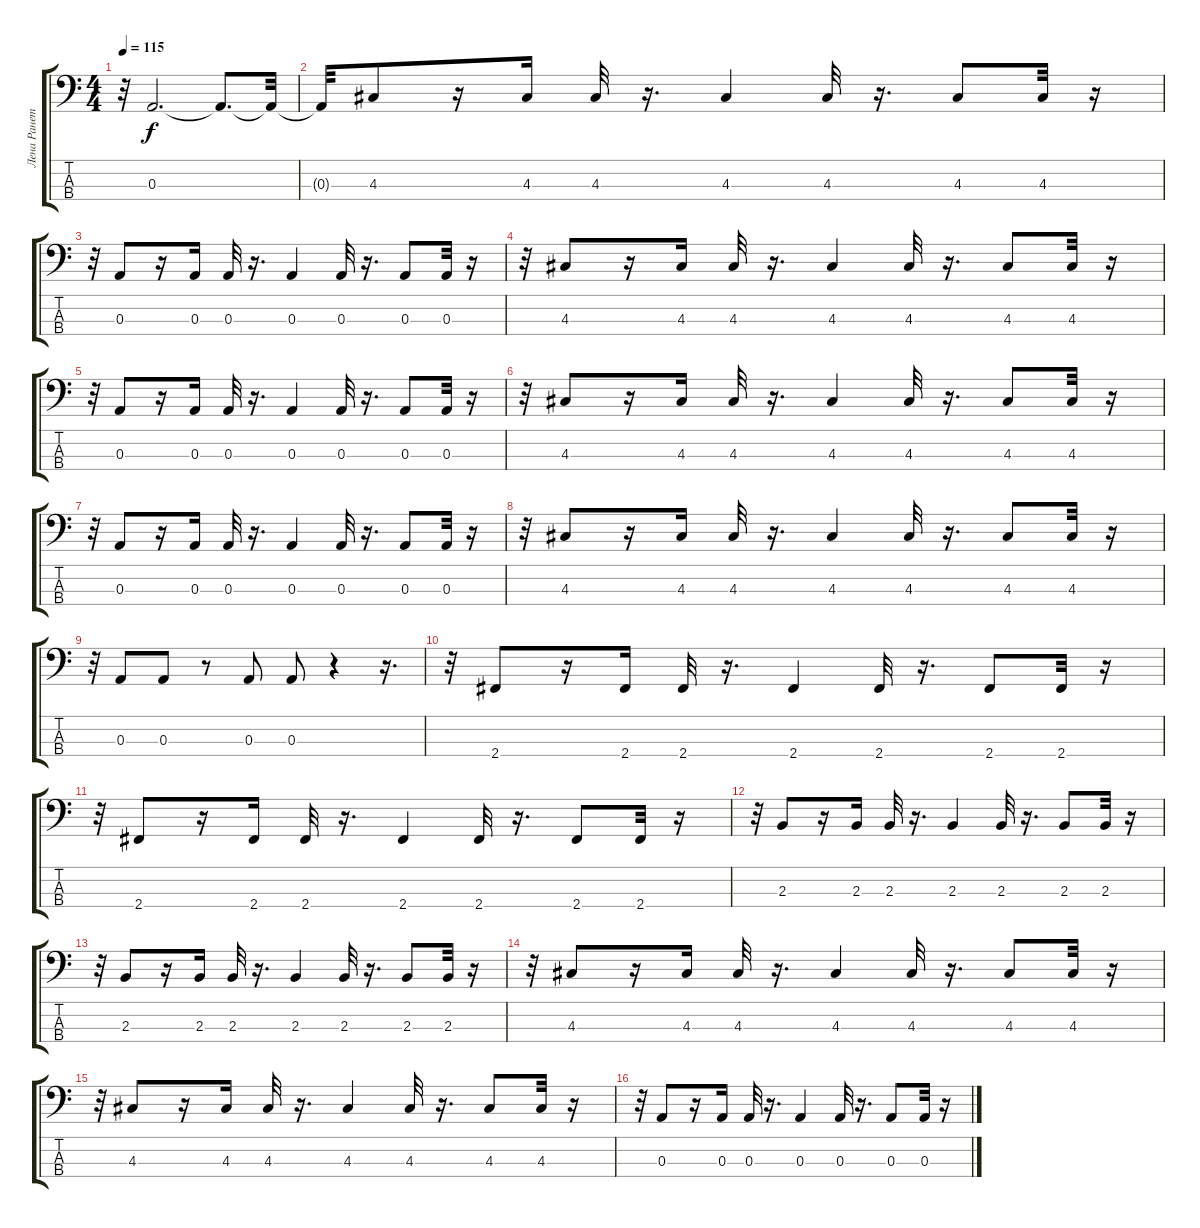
\track ("Лена Ранетка" "Лена Ранет") {instrument electricbassfinger}
\staff {score tabs}
\tuning (G2 D2 A1 E1) {hide}
\ts (4 4)
\tempo 115
\clef f4
\ks c
r.32{dy f} 0.3.2{d} 0.3{t}.8{d} 0.3{t}.32 |
0.3{t}.32 4.3.8 r.16 4.3.16 4.3.32 r.16{d} 4.3.4 4.3.32 r.16{d} 4.3.8 4.3.32 r.16 |
r.32 0.3.8 r.16 0.3.16 0.3.32 r.16{d} 0.3.4 0.3.32 r.16{d} 0.3.8 0.3.32 r.16 |
r.32 4.3.8 r.16 4.3.16 4.3.32 r.16{d} 4.3.4 4.3.32 r.16{d} 4.3.8 4.3.32 r.16 |
r.32 0.3.8 r.16 0.3.16 0.3.32 r.16{d} 0.3.4 0.3.32 r.16{d} 0.3.8 0.3.32 r.16 |
r.32 4.3.8 r.16 4.3.16 4.3.32 r.16{d} 4.3.4 4.3.32 r.16{d} 4.3.8 4.3.32 r.16 |
r.32 0.3.8 r.16 0.3.16 0.3.32 r.16{d} 0.3.4 0.3.32 r.16{d} 0.3.8 0.3.32 r.16 |
r.32 4.3.8 r.16 4.3.16 4.3.32 r.16{d} 4.3.4 4.3.32 r.16{d} 4.3.8 4.3.32 r.16 |
r.32 0.3.8 0.3.8 r.8 0.3.8 0.3.8 r.4 r.16{d} |
r.32 2.4.8 r.16 2.4.16 2.4.32 r.16{d} 2.4.4 2.4.32 r.16{d} 2.4.8 2.4.32 r.16 |
r.32 2.4.8 r.16 2.4.16 2.4.32 r.16{d} 2.4.4 2.4.32 r.16{d} 2.4.8 2.4.32 r.16 |
r.32 2.3.8 r.16 2.3.16 2.3.32 r.16{d} 2.3.4 2.3.32 r.16{d} 2.3.8 2.3.32 r.16 |
r.32 2.3.8 r.16 2.3.16 2.3.32 r.16{d} 2.3.4 2.3.32 r.16{d} 2.3.8 2.3.32 r.16 |
r.32 4.3.8 r.16 4.3.16 4.3.32 r.16{d} 4.3.4 4.3.32 r.16{d} 4.3.8 4.3.32 r.16 |
r.32 4.3.8 r.16 4.3.16 4.3.32 r.16{d} 4.3.4 4.3.32 r.16{d} 4.3.8 4.3.32 r.16 |
r.32 0.3.8 r.16 0.3.16 0.3.32 r.16{d} 0.3.4 0.3.32 r.16{d} 0.3.8 0.3.32 r.16
